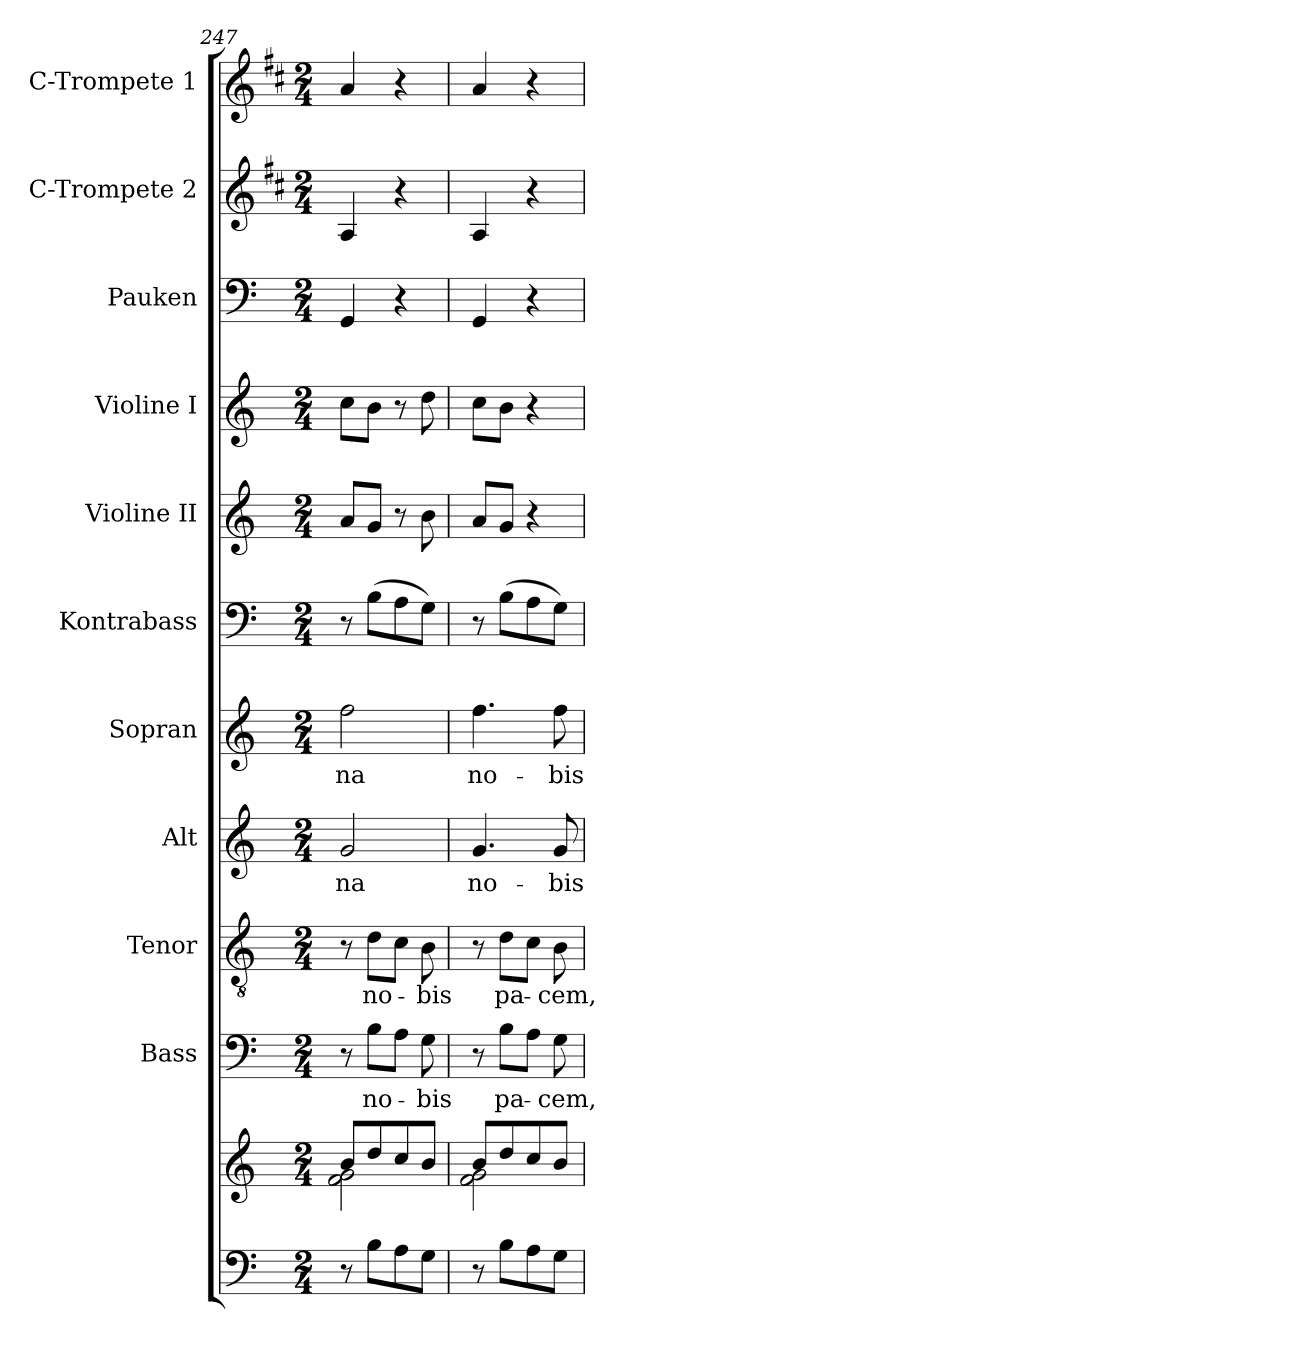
**kern	**kern	**kern	**text	**kern	**text	**kern	**text	**kern	**text	**kern	**kern	**kern	**kern	**kern	**kern
*part11	*part11	*part10	*part10	*part9	*part9	*part8	*part8	*part7	*part7	*part6	*part5	*part4	*part3	*part2	*part1
*staff12	*staff11	*staff10	*staff10	*staff9	*staff9	*staff8	*staff8	*staff7	*staff7	*staff6	*staff5	*staff4	*staff3	*staff2	*staff1
*	*	*I"Bass	*	*I"Tenor	*	*I"Alt	*	*I"Sopran	*	*I"Kontrabass	*I"Violine II	*I"Violine I	*I"Pauken	*I"C-Trompete 2	*I"C-Trompete 1
*	*	*I'B.	*	*I'T.	*	*I'A.	*	*I'S.	*	*I'Kb.	*I'Vl. II	*I'Vl. I	*I'Pk.	*I'C Trp. 2	*I'C Trp. 1
*clefF4	*clefG2	*clefF4	*	*clefGv2	*	*clefG2	*	*clefG2	*	*clefF4	*clefG2	*clefG2	*clefF4	*clefG2	*clefG2
*	*	*	*	*	*	*	*	*	*	*ITrd7c12	*	*	*	*ITrd1c2	*ITrd1c2
*k[]	*k[]	*k[]	*	*k[]	*	*k[]	*	*k[]	*	*k[]	*k[]	*k[]	*k[]	*k[]	*k[]
*C:	*C:	*C:	*	*C:	*	*C:	*	*C:	*	*C:	*C:	*C:	*C:	*C:	*C:
*M2/4	*M2/4	*M2/4	*	*M2/4	*	*M2/4	*	*M2/4	*	*M2/4	*M2/4	*M2/4	*M2/4	*M2/4	*M2/4
=247	=247	=247	=247	=247	=247	=247	=247	=247	=247	=247	=247	=247	=247	=247	=247
*	*^	*	*	*	*	*	*	*	*	*	*	*	*	*	*
!	!	!	!	!	!	!	!	!LO:LY:b	!	!LO:LY:b	!	!	!	!	!	!
8r	8b/L	2f\ 2g\	8r	.	8r	.	2g/	-na	2ff\	-na	8r	8a/L	8cc\L	4GG/	4G/	4g/
!	!	!	!	!LO:LY:b	!	!LO:LY:b	!	!	!	!	!	!	!	!	!	!
8B\L	8dd/	.	8B\L	no-	8d\L	no-	.	.	.	.	(>8BB\L	8g/J	8b\J	.	.	.
8A\	8cc/	.	8A\J	.	8c\J	.	.	.	.	.	8AA\	8r	8r	4r	4r	4r
!	!	!	!	!LO:LY:b	!	!LO:LY:b	!	!	!	!	!	!	!	!	!	!
8G\J	8b/J	.	8G\	-bis	8B\	-bis	.	.	.	.	8GG\J)	8b\	8dd\	.	.	.
=248	=248	=248	=248	=248	=248	=248	=248	=248	=248	=248	=248	=248	=248	=248	=248	=248
!	!	!	!	!	!	!	!	!LO:LY:b	!	!LO:LY:b	!	!	!	!	!	!
8r	8b/L	2f\ 2g\	8r	.	8r	.	4.g/	no-	4.ff\	no-	8r	8a/L	8cc\L	4GG/	4G/	4g/
!	!	!	!	!LO:LY:b	!	!LO:LY:b	!	!	!	!	!	!	!	!	!	!
8B\L	8dd/	.	8B\L	pa-	8d\L	pa-	.	.	.	.	(>8BB\L	8g/J	8b\J	.	.	.
8A\	8cc/	.	8A\J	.	8c\J	.	.	.	.	.	8AA\	4r	4r	4r	4r	4r
!	!	!	!	!LO:LY:b	!	!LO:LY:b	!	!LO:LY:b	!	!LO:LY:b	!	!	!	!	!	!
8G\J	8b/J	.	8G\	-cem,	8B\	-cem,	8g/	-bis	8ff\	-bis	8GG\J)	.	.	.	.	.
*	*v	*v	*	*	*	*	*	*	*	*	*	*	*	*	*	*
=	=	=	=	=	=	=	=	=	=	=	=	=	=	=	=
*-	*-	*-	*-	*-	*-	*-	*-	*-	*-	*-	*-	*-	*-	*-	*-
